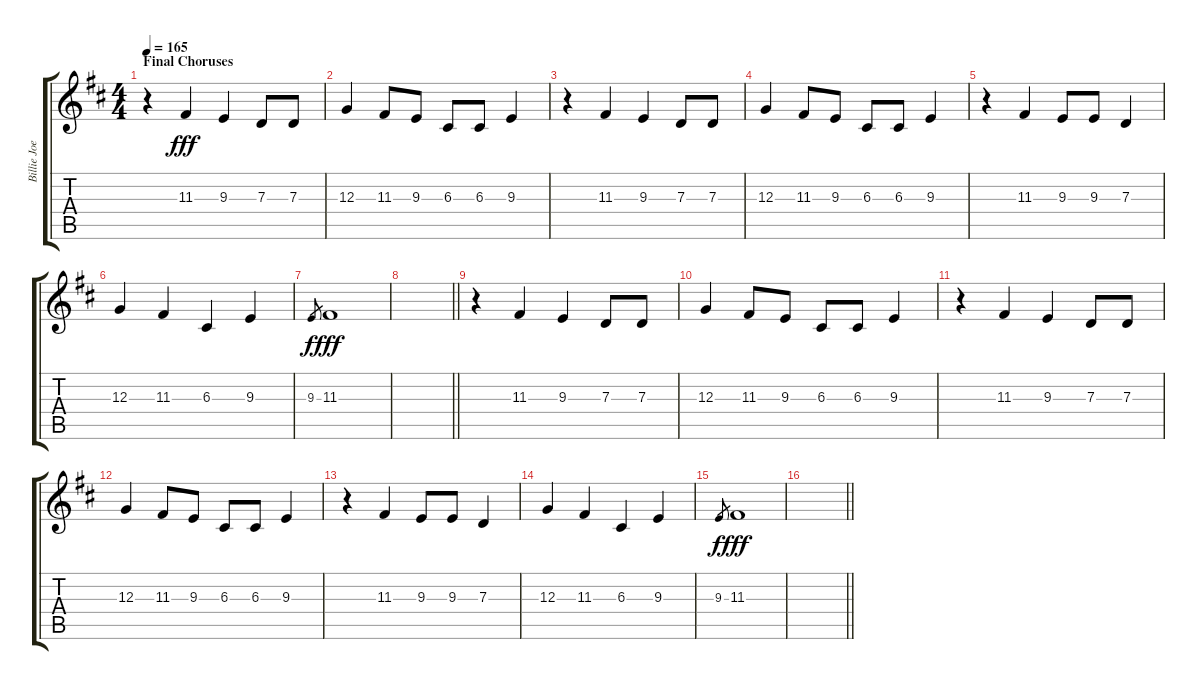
\track ("Billie Joe (Vocals)" "Billie Joe") {instrument lead2sawtooth}
\staff {score tabs}
\tuning (E4 B3 G3 D3 A2 E2) {hide}
\ts (4 4)
\section ("" "Final Choruses")
\tempo 165
\clef g2
\ks d
r.4{dy fff} 11.3.4 9.3.4 7.3.8 7.3.8 |
12.3.4 11.3.8 9.3.8 6.3.8 6.3.8 9.3.4 |
r.4 11.3.4 9.3.4 7.3.8 7.3.8 |
12.3.4 11.3.8 9.3.8 6.3.8 6.3.8 9.3.4 |
r.4 11.3.4 9.3.8 9.3.8 7.3.4 |
12.3.4 11.3.4 6.3.4 9.3.4 |
9.3.8{gr dy f} 11.3.1{dy fff} |
\barLineRight lightlight
|
r.4 11.3.4 9.3.4 7.3.8 7.3.8 |
12.3.4 11.3.8 9.3.8 6.3.8 6.3.8 9.3.4 |
r.4 11.3.4 9.3.4 7.3.8 7.3.8 |
12.3.4 11.3.8 9.3.8 6.3.8 6.3.8 9.3.4 |
r.4 11.3.4 9.3.8 9.3.8 7.3.4 |
12.3.4 11.3.4 6.3.4 9.3.4 |
9.3.8{gr dy f} 11.3.1{dy fff} |
\barLineRight lightlight
